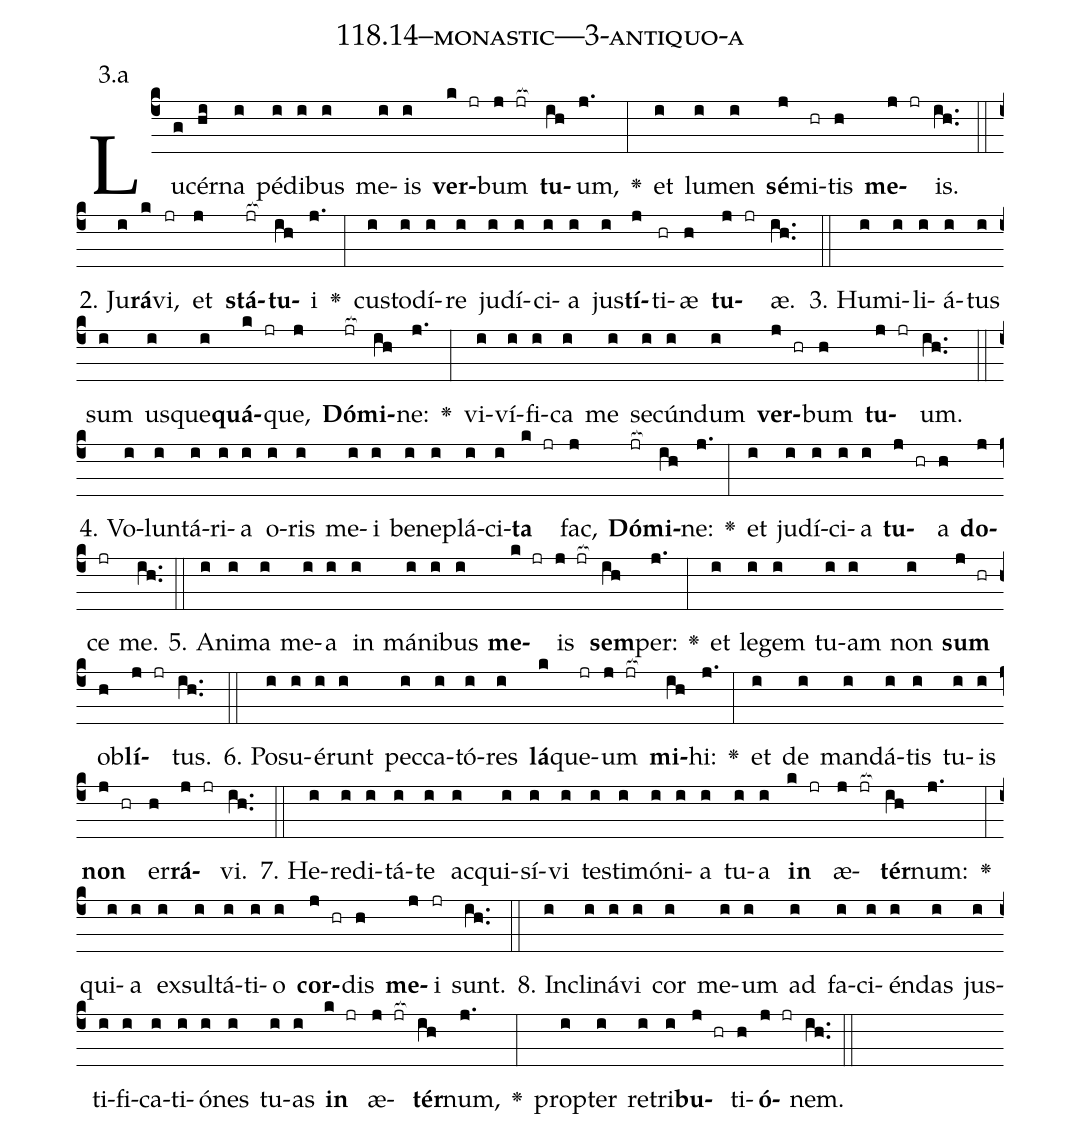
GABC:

name: 118.14--monastic---3-antiquo-a;
annotation: 3.a;
%%
(c4)Lu(g)cér(hi)na(i) pé(i)di(i)bus(i) me(i)is(i) <b>ver</b>(k jr)bum(j jr[ocb:1{]) <b>tu</b>(ih[ocb:0}])um,(j.) <v>\greheightstar</v>(:) et(i) lu(i)men(i) <b>sé</b>(j)mi(hr)tis(h) <b>me</b>(j jr)is.(ih..) (::)
2. Ju(i)<b>rá</b>(k)vi,(jr) et(j) <b>stá</b>(jr[ocb:1{])<b>tu</b>(ih[ocb:0}])i(j.) <v>\greheightstar</v>(:) cus(i)to(i)dí(i)re(i) ju(i)dí(i)ci(i)a(i) jus(i)<b>tí</b>(j)ti(hr)æ(h) <b>tu</b>(j jr)æ.(ih..) (::)
3. Hu(i)mi(i)li(i)á(i)tus(i) sum(i) us(i)que(i)<b>quá</b>(k jr)que,(j) <b>Dó</b>(jr[ocb:1{])<b>mi</b>(ih[ocb:0}])ne:(j.) <v>\greheightstar</v>(:) vi(i)ví(i)fi(i)ca(i) me(i) se(i)cún(i)dum(i) <b>ver</b>(j hr)bum(h) <b>tu</b>(j jr)um.(ih..) (::)
4. Vo(i)lun(i)tá(i)ri(i)a(i) o(i)ris(i) me(i)i(i) be(i)ne(i)plá(i)ci(i)<b>ta</b>(k jr) fac,(j) <b>Dó</b>(jr[ocb:1{])<b>mi</b>(ih[ocb:0}])ne:(j.) <v>\greheightstar</v>(:) et(i) ju(i)dí(i)ci(i)a(i) <b>tu</b>(j hr)a(h) <b>do</b>(j)ce(jr) me.(ih..) (::)
5. A(i)ni(i)ma(i) me(i)a(i) in(i) má(i)ni(i)bus(i) <b>me</b>(k jr)is(j jr[ocb:1{]) <b>sem</b>(ih[ocb:0}])per:(j.) <v>\greheightstar</v>(:) et(i) le(i)gem(i) tu(i)am(i) non(i) <b>sum</b>(j hr) ob(h)<b>lí</b>(j jr)tus.(ih..) (::)
6. Po(i)su(i)é(i)runt(i) pec(i)ca(i)tó(i)res(i) <b>lá</b>(k)que(jr)um(j jr[ocb:1{]) <b>mi</b>(ih[ocb:0}])hi:(j.) <v>\greheightstar</v>(:) et(i) de(i) man(i)dá(i)tis(i) tu(i)is(i) <b>non</b>(j hr) er(h)<b>rá</b>(j jr)vi.(ih..) (::)
7. He(i)re(i)di(i)tá(i)te(i) ac(i)qui(i)sí(i)vi(i) tes(i)ti(i)mó(i)ni(i)a(i) tu(i)a(i) <b>in</b>(k jr) æ(j jr[ocb:1{])<b>tér</b>(ih[ocb:0}])num:(j.) <v>\greheightstar</v>(:) qui(i)a(i) ex(i)sul(i)tá(i)ti(i)o(i) <b>cor</b>(j hr)dis(h) <b>me</b>(j)i(jr) sunt.(ih..) (::)
8. In(i)cli(i)ná(i)vi(i) cor(i) me(i)um(i) ad(i) fa(i)ci(i)én(i)das(i) jus(i)ti(i)fi(i)ca(i)ti(i)ó(i)nes(i) tu(i)as(i) <b>in</b>(k jr) æ(j jr[ocb:1{])<b>tér</b>(ih[ocb:0}])num,(j.) <v>\greheightstar</v>(:) prop(i)ter(i) re(i)tri(i)<b>bu</b>(j hr)ti(h)<b>ó</b>(j jr)nem.(ih..) (::)
